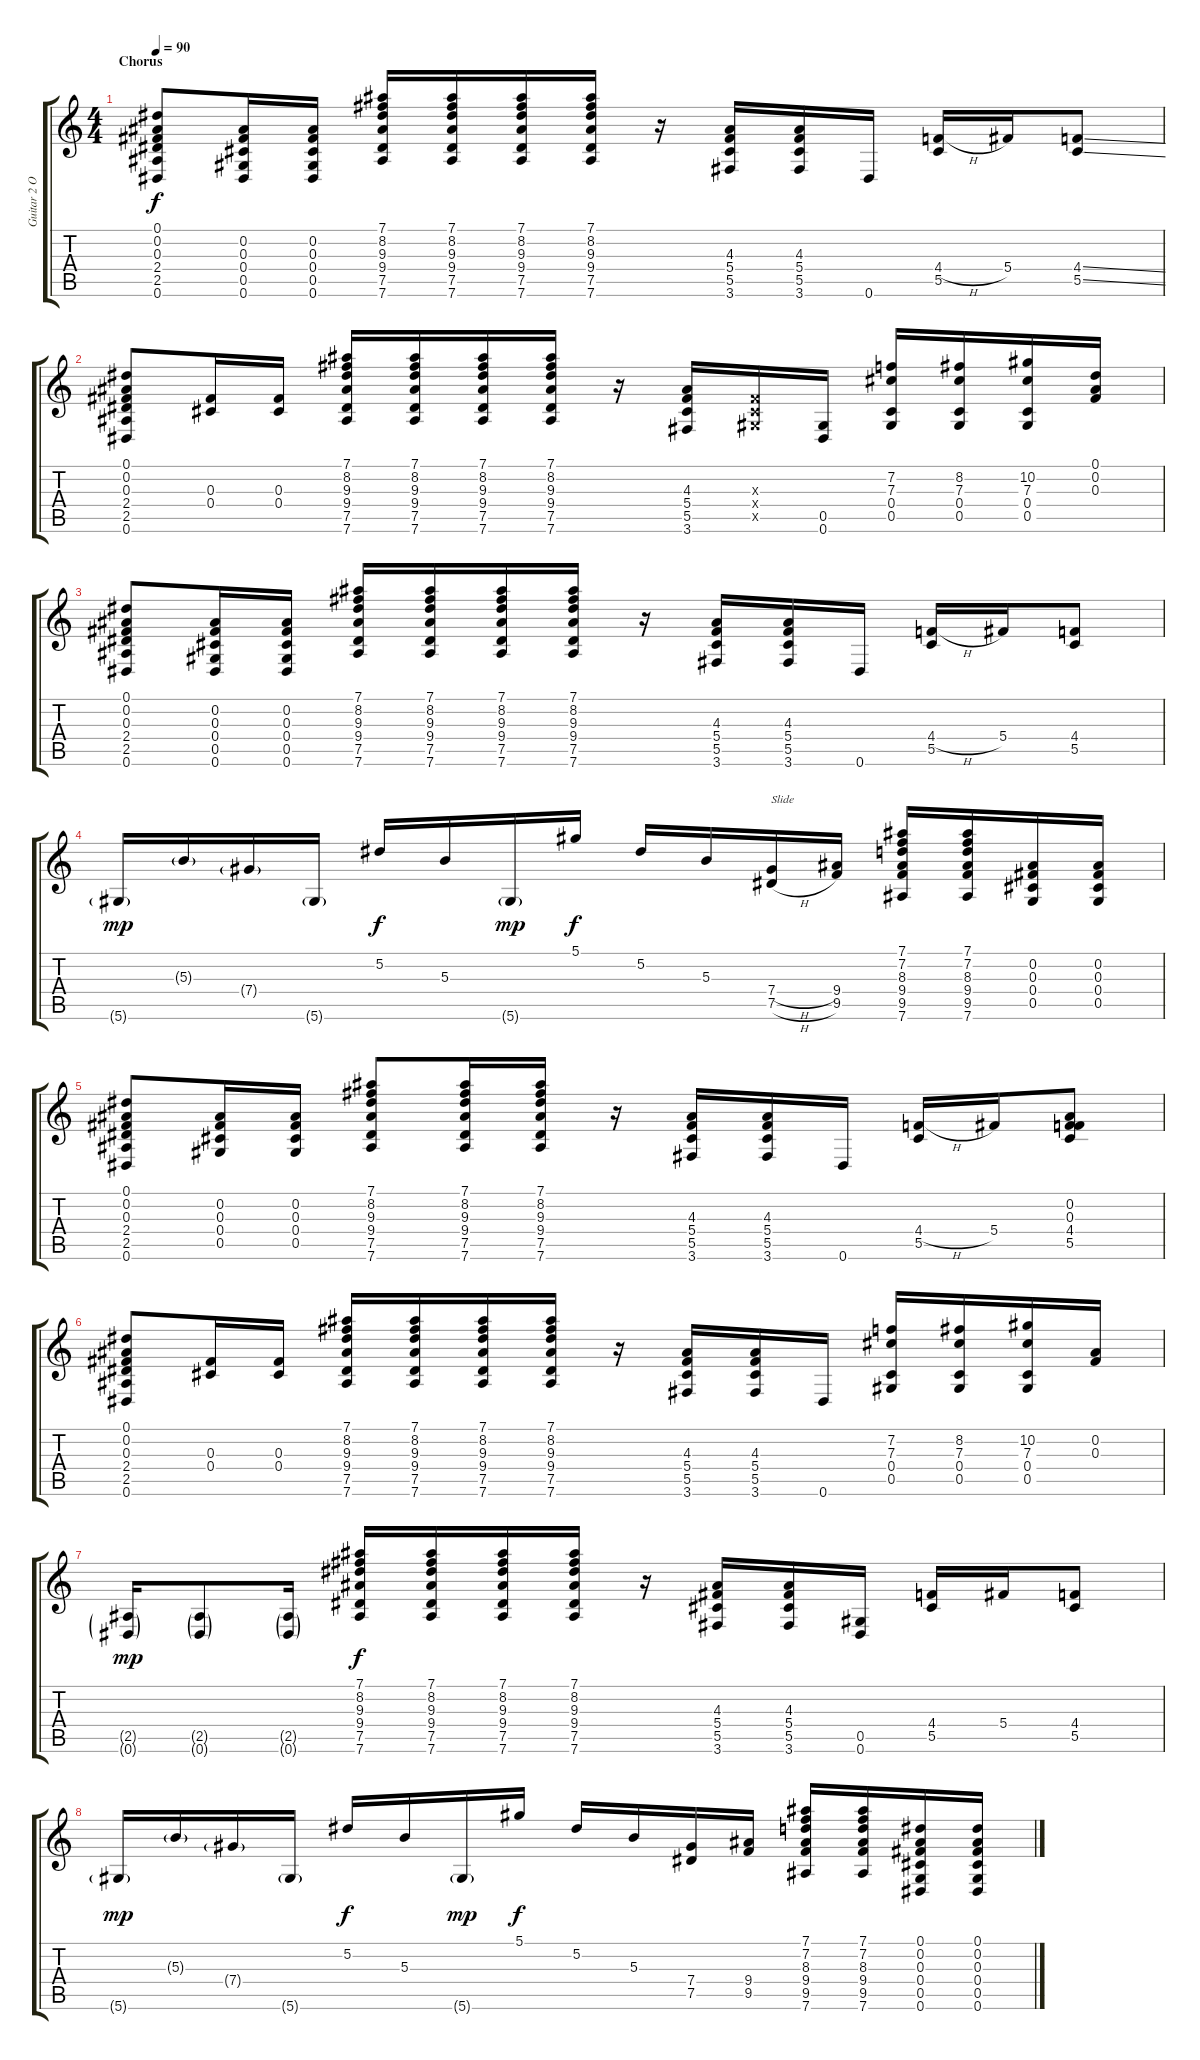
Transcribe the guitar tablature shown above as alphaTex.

\track ("Guitar 2 Overdub" "Guitar 2 O") {instrument overdrivenguitar}
\staff {score tabs}
\tuning (Eb4 Bb3 Gb3 Db3 Ab2 Eb2) {hide}
\ts (4 4)
\section ("" "Chorus")
\tempo 90
\clef g2
\ks c
(0.1 0.2 0.3 2.4 2.5 0.6).8{dy f} (0.2 0.3 0.4 0.5 0.6).16 (0.2 0.3 0.4 0.5 0.6).16 (7.1 8.2 9.3 9.4 7.5 7.6).16 (7.1 8.2 9.3 9.4 7.5 7.6).16 (7.1 8.2 9.3 9.4 7.5 7.6).16 (7.1 8.2 9.3 9.4 7.5 7.6).16 r.16 (4.3 5.4 5.5 3.6).16 (4.3 5.4 5.5 3.6).16 0.6.16 (4.4{h} 5.5).16 5.4.16 (4.4{ss} 5.5{ss}).8 |
(0.1 0.2 0.3 2.4 2.5 0.6).8 (0.3 0.4).16 (0.3 0.4).16 (7.1 8.2 9.3 9.4 7.5 7.6).16 (7.1 8.2 9.3 9.4 7.5 7.6).16 (7.1 8.2 9.3 9.4 7.5 7.6).16 (7.1 8.2 9.3 9.4 7.5 7.6).16 r.16 (4.3 5.4 5.5 3.6).16 (0.3{x} 0.4{x} 0.5{x}).16 (0.5 0.6).16 (7.2 7.3 0.4 0.5).16 (8.2 7.3 0.4 0.5).16 (10.2 7.3 0.4 0.5).16 (0.1 0.2 0.3).16 |
(0.1 0.2 0.3 2.4 2.5 0.6).8 (0.2 0.3 0.4 0.5 0.6).16 (0.2 0.3 0.4 0.5 0.6).16 (7.1 8.2 9.3 9.4 7.5 7.6).16 (7.1 8.2 9.3 9.4 7.5 7.6).16 (7.1 8.2 9.3 9.4 7.5 7.6).16 (7.1 8.2 9.3 9.4 7.5 7.6).16 r.16 (4.3 5.4 5.5 3.6).16 (4.3 5.4 5.5 3.6).16 0.6.16 (4.4{h} 5.5).16 5.4.16 (4.4 5.5).8 |
5.6{g}.16{dy mp} 5.3{g}.16 7.4{g}.16 5.6{g}.16 5.2.16{dy f} 5.3.16 5.6{g}.16{dy mp} 5.1.16{dy f} 5.2.16 5.3.16 (7.4{h} 7.5{h}).16{txt "Slide"} (9.4 9.5).16 (7.1 7.2 8.3 9.4 9.5 7.6).16 (7.1 7.2 8.3 9.4 9.5 7.6).16 (0.2 0.3 0.4 0.5).16 (0.2 0.3 0.4 0.5).16 |
(0.1 0.2 0.3 2.4 2.5 0.6).8 (0.2 0.3 0.4 0.5).16 (0.2 0.3 0.4 0.5).16 (7.1 8.2 9.3 9.4 7.5 7.6).8 (7.1 8.2 9.3 9.4 7.5 7.6).16 (7.1 8.2 9.3 9.4 7.5 7.6).16 r.16 (4.3 5.4 5.5 3.6).16 (4.3 5.4 5.5 3.6).16 0.6.16 (4.4{h} 5.5).16 5.4.16 (0.2 0.3 4.4 5.5).8 |
(0.1 0.2 0.3 2.4 2.5 0.6).8 (0.3 0.4).16 (0.3 0.4).16 (7.1 8.2 9.3 9.4 7.5 7.6).16 (7.1 8.2 9.3 9.4 7.5 7.6).16 (7.1 8.2 9.3 9.4 7.5 7.6).16 (7.1 8.2 9.3 9.4 7.5 7.6).16 r.16 (4.3 5.4 5.5 3.6).16 (4.3 5.4 5.5 3.6).16 0.6.16 (7.2 7.3 0.4 0.5).16 (8.2 7.3 0.4 0.5).16 (10.2 7.3 0.4 0.5).16 (0.2 0.3).16 |
(2.5{g} 0.6{g}).16{dy mp} (2.5{g} 0.6{g}).8 (2.5{g} 0.6{g}).16 (7.1 8.2 9.3 9.4 7.5 7.6).16{dy f} (7.1 8.2 9.3 9.4 7.5 7.6).16 (7.1 8.2 9.3 9.4 7.5 7.6).16 (7.1 8.2 9.3 9.4 7.5 7.6).16 r.16 (4.3 5.4 5.5 3.6).16 (4.3 5.4 5.5 3.6).16 (0.5 0.6).16 (4.4 5.5).16 5.4.16 (4.4 5.5).8 |
5.6{g}.16{dy mp} 5.3{g}.16 7.4{g}.16 5.6{g}.16 5.2.16{dy f} 5.3.16 5.6{g}.16{dy mp} 5.1.16{dy f} 5.2.16 5.3.16 (7.4 7.5).16 (9.4 9.5).16 (7.1 7.2 8.3 9.4 9.5 7.6).16 (7.1 7.2 8.3 9.4 9.5 7.6).16 (0.1 0.2 0.3 0.4 0.5 0.6).16 (0.1 0.2 0.3 0.4 0.5 0.6).16
